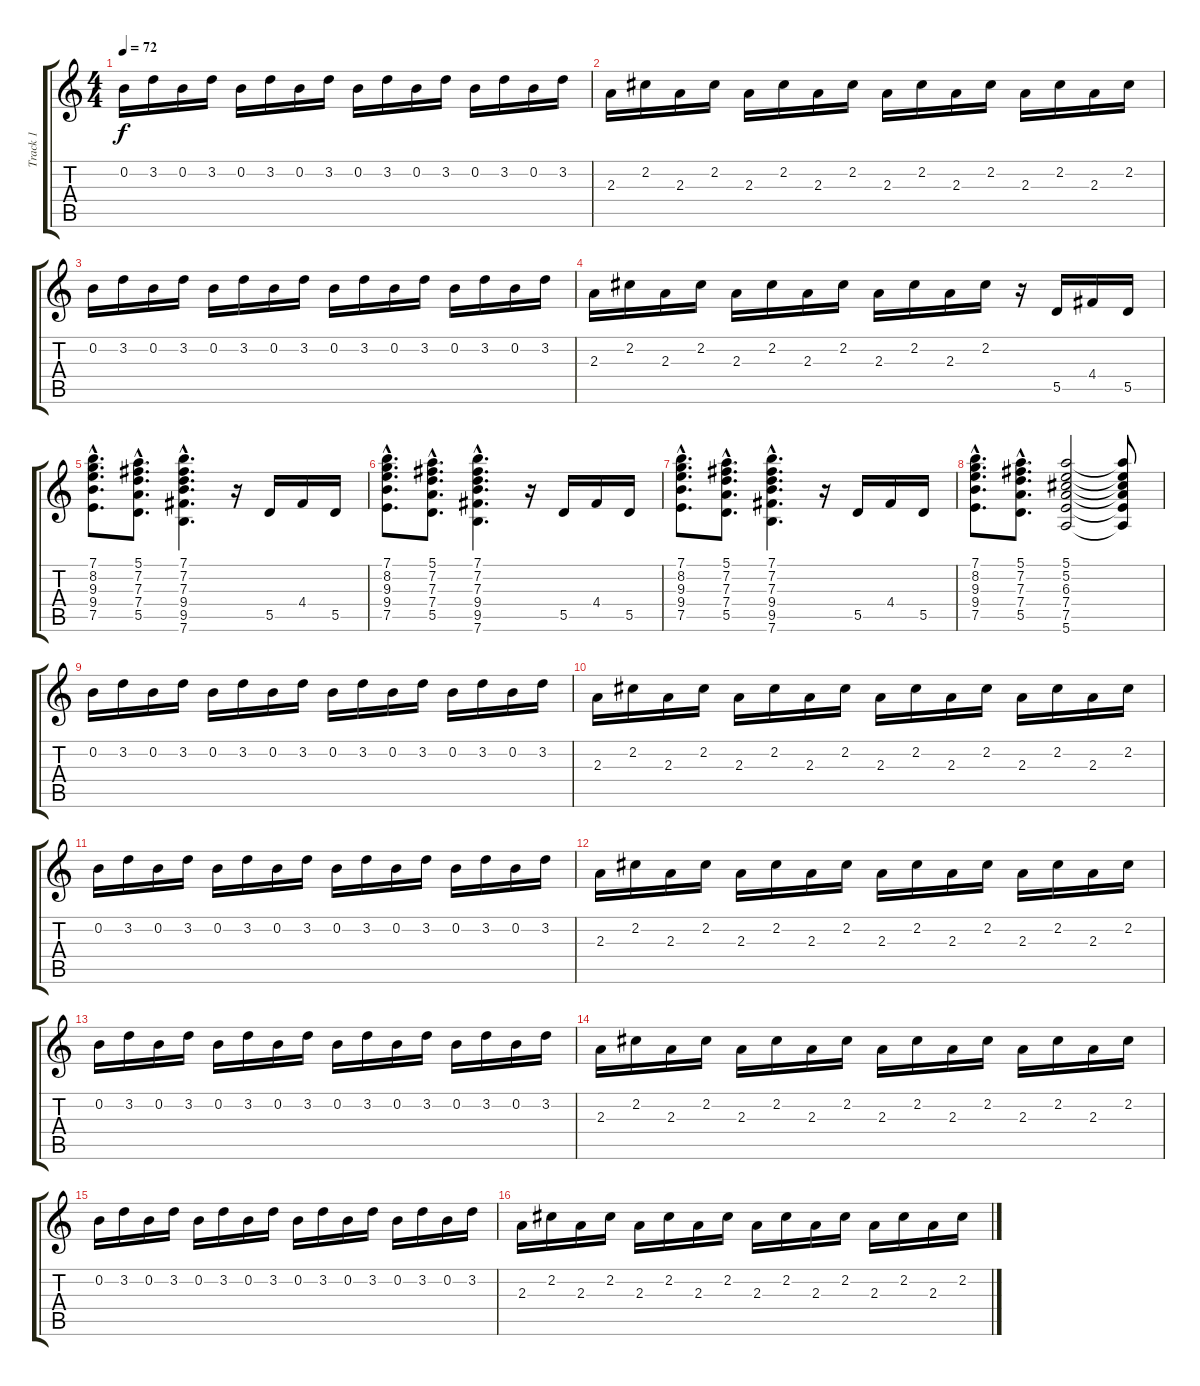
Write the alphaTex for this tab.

\track ("Track 1" "Track 1") {instrument acousticguitarnylon}
\staff {score tabs}
\tuning (E4 B3 G3 D3 A2 E2) {hide}
\ts (4 4)
\tempo 72
\clef g2
\ks c
0.2.16{dy f} 3.2.16 0.2.16 3.2.16 0.2.16 3.2.16 0.2.16 3.2.16 0.2.16 3.2.16 0.2.16 3.2.16 0.2.16 3.2.16 0.2.16 3.2.16 |
2.3.16 2.2.16 2.3.16 2.2.16 2.3.16 2.2.16 2.3.16 2.2.16 2.3.16 2.2.16 2.3.16 2.2.16 2.3.16 2.2.16 2.3.16 2.2.16 |
0.2.16 3.2.16 0.2.16 3.2.16 0.2.16 3.2.16 0.2.16 3.2.16 0.2.16 3.2.16 0.2.16 3.2.16 0.2.16 3.2.16 0.2.16 3.2.16 |
2.3.16 2.2.16 2.3.16 2.2.16 2.3.16 2.2.16 2.3.16 2.2.16 2.3.16 2.2.16 2.3.16 2.2.16 r.16 5.5.16 4.4.16 5.5.16 |
(7.1{hac} 8.2{hac} 9.3{hac} 9.4{hac} 7.5{hac}).8{d} (5.1{hac} 7.2{hac} 7.3{hac} 7.4{hac} 5.5{hac}).8{d} (7.1{hac} 7.2{hac} 7.3{hac} 9.4{hac} 9.5{hac} 7.6{hac}).4{d} r.16 5.5.16 4.4.16 5.5.16 |
(7.1{hac} 8.2{hac} 9.3{hac} 9.4{hac} 7.5{hac}).8{d} (5.1{hac} 7.2{hac} 7.3{hac} 7.4{hac} 5.5{hac}).8{d} (7.1{hac} 7.2{hac} 7.3{hac} 9.4{hac} 9.5{hac} 7.6{hac}).4{d} r.16 5.5.16 4.4.16 5.5.16 |
(7.1{hac} 8.2{hac} 9.3{hac} 9.4{hac} 7.5{hac}).8{d} (5.1{hac} 7.2{hac} 7.3{hac} 7.4{hac} 5.5{hac}).8{d} (7.1{hac} 7.2{hac} 7.3{hac} 9.4{hac} 9.5{hac} 7.6{hac}).4{d} r.16 5.5.16 4.4.16 5.5.16 |
(7.1{hac} 8.2{hac} 9.3{hac} 9.4{hac} 7.5{hac}).8{d} (5.1{hac} 7.2{hac} 7.3{hac} 7.4{hac} 5.5{hac}).8{d} (5.1 5.2 6.3 7.4 7.5 5.6).2 (5.1{t} 5.2{t} 6.3{t} 7.4{t} 7.5{t} 5.6{t}).8 |
0.2.16 3.2.16 0.2.16 3.2.16 0.2.16 3.2.16 0.2.16 3.2.16 0.2.16 3.2.16 0.2.16 3.2.16 0.2.16 3.2.16 0.2.16 3.2.16 |
2.3.16 2.2.16 2.3.16 2.2.16 2.3.16 2.2.16 2.3.16 2.2.16 2.3.16 2.2.16 2.3.16 2.2.16 2.3.16 2.2.16 2.3.16 2.2.16 |
0.2.16 3.2.16 0.2.16 3.2.16 0.2.16 3.2.16 0.2.16 3.2.16 0.2.16 3.2.16 0.2.16 3.2.16 0.2.16 3.2.16 0.2.16 3.2.16 |
2.3.16 2.2.16 2.3.16 2.2.16 2.3.16 2.2.16 2.3.16 2.2.16 2.3.16 2.2.16 2.3.16 2.2.16 2.3.16 2.2.16 2.3.16 2.2.16 |
0.2.16 3.2.16 0.2.16 3.2.16 0.2.16 3.2.16 0.2.16 3.2.16 0.2.16 3.2.16 0.2.16 3.2.16 0.2.16 3.2.16 0.2.16 3.2.16 |
2.3.16 2.2.16 2.3.16 2.2.16 2.3.16 2.2.16 2.3.16 2.2.16 2.3.16 2.2.16 2.3.16 2.2.16 2.3.16 2.2.16 2.3.16 2.2.16 |
0.2.16 3.2.16 0.2.16 3.2.16 0.2.16 3.2.16 0.2.16 3.2.16 0.2.16 3.2.16 0.2.16 3.2.16 0.2.16 3.2.16 0.2.16 3.2.16 |
2.3.16 2.2.16 2.3.16 2.2.16 2.3.16 2.2.16 2.3.16 2.2.16 2.3.16 2.2.16 2.3.16 2.2.16 2.3.16 2.2.16 2.3.16 2.2.16
